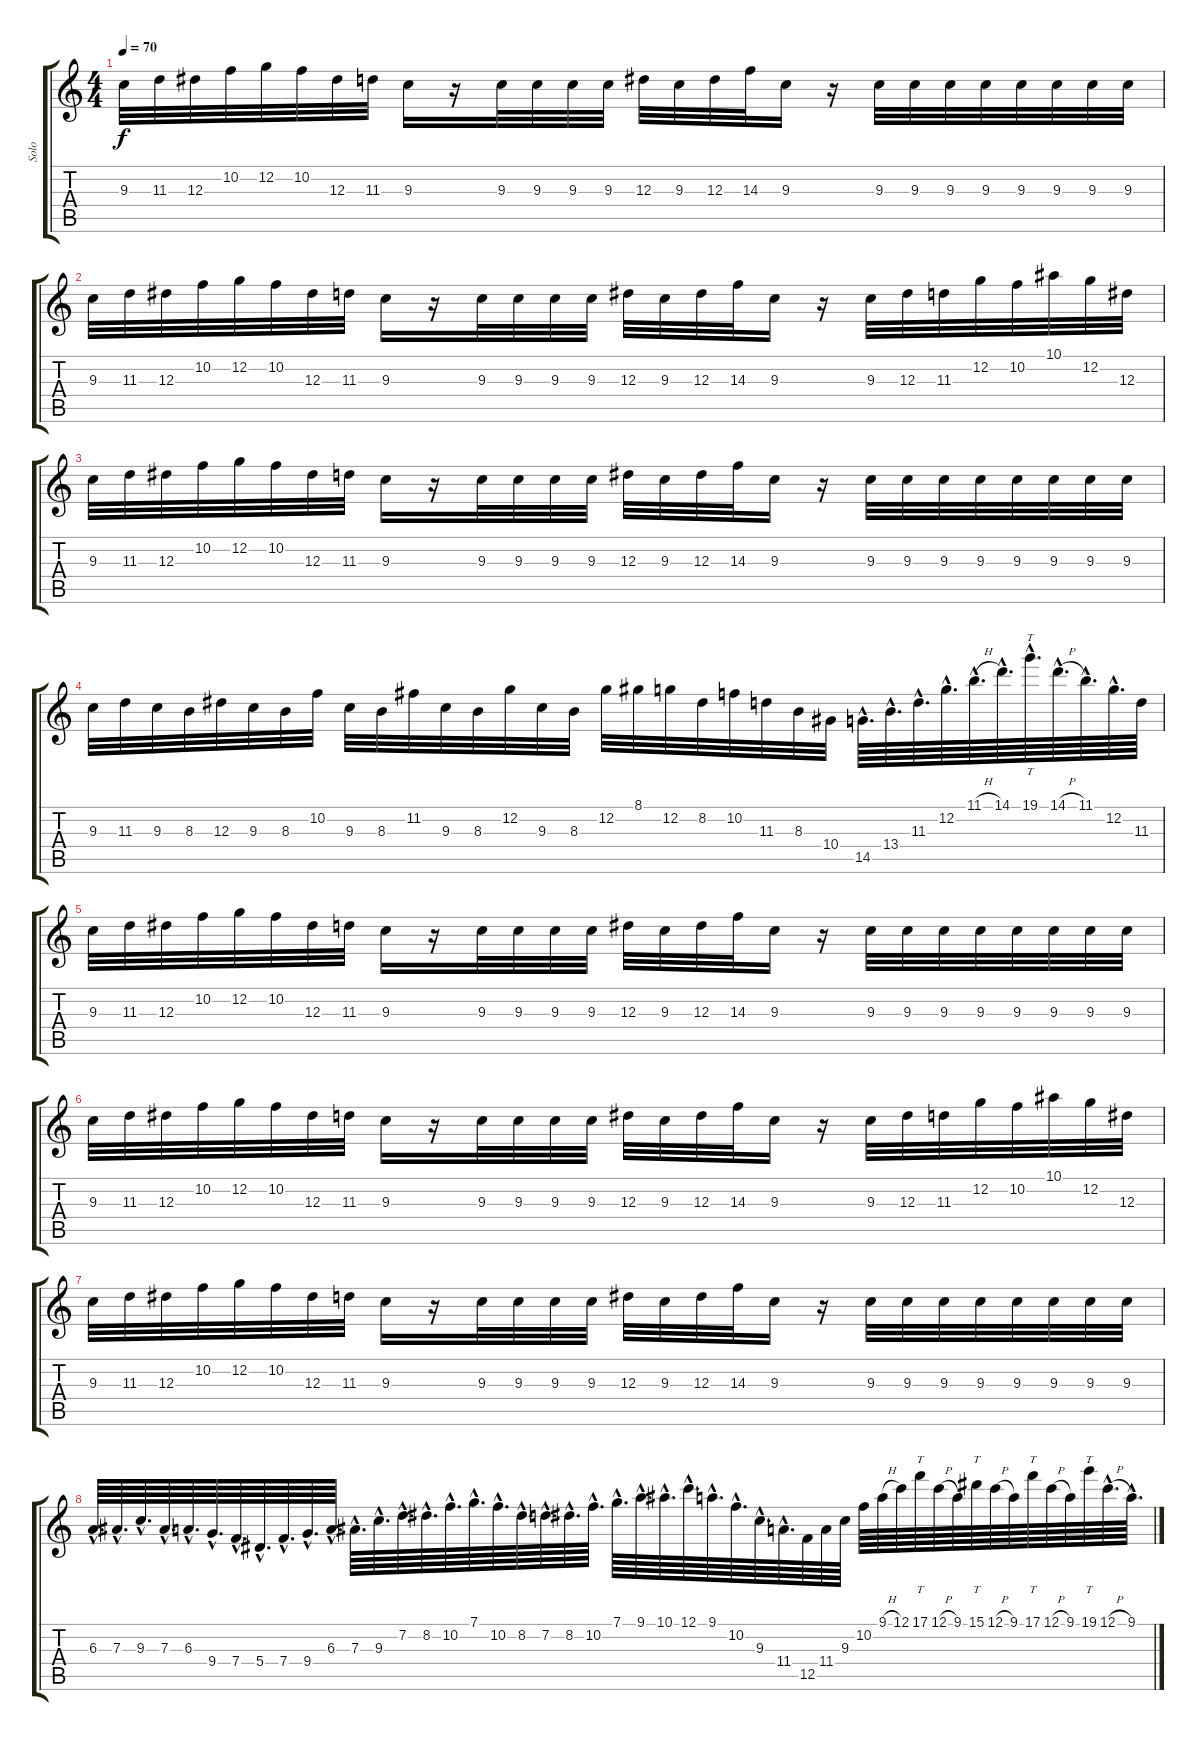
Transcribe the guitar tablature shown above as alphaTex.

\track ("Solo" "Solo") {instrument distortionguitar}
\staff {score tabs}
\tuning (C4 G3 Eb3 Bb2 F2 C2) {hide}
\ts (4 4)
\tempo 70
\clef g2
\ks c
9.3.32{dy f} 11.3.32 12.3.32 10.2.32 12.2.32 10.2.32 12.3.32 11.3.32 9.3.16 r.16 9.3.32 9.3.32 9.3.32 9.3.32 12.3.32 9.3.32 12.3.32 14.3.32 9.3.16 r.16 9.3.32 9.3.32 9.3.32 9.3.32 9.3.32 9.3.32 9.3.32 9.3.32 |
9.3.32 11.3.32 12.3.32 10.2.32 12.2.32 10.2.32 12.3.32 11.3.32 9.3.16 r.16 9.3.32 9.3.32 9.3.32 9.3.32 12.3.32 9.3.32 12.3.32 14.3.32 9.3.16 r.16 9.3.32 12.3.32 11.3.32 12.2.32 10.2.32 10.1.32 12.2.32 12.3.32 |
9.3.32 11.3.32 12.3.32 10.2.32 12.2.32 10.2.32 12.3.32 11.3.32 9.3.16 r.16 9.3.32 9.3.32 9.3.32 9.3.32 12.3.32 9.3.32 12.3.32 14.3.32 9.3.16 r.16 9.3.32 9.3.32 9.3.32 9.3.32 9.3.32 9.3.32 9.3.32 9.3.32 |
9.3.32 11.3.32 9.3.32 8.3.32 12.3.32 9.3.32 8.3.32 10.2.32 9.3.32 8.3.32 11.2.32 9.3.32 8.3.32 12.2.32 9.3.32 8.3.32 12.2.32 8.1.32 12.2.32 8.2.32 10.2.32 11.3.32 8.3.32 10.4.32 14.5{hac}.64{d} 13.4{hac}.64{d} 11.3{hac}.64{d} 12.2{hac}.64{d} 11.1{h hac}.64{d} 14.1{hac}.64{d} 19.1{hac}.64{tt d} 14.1{h hac}.64{d} 11.1{hac}.64{d} 12.2{hac}.64{d} 11.3.64 |
9.3.32 11.3.32 12.3.32 10.2.32 12.2.32 10.2.32 12.3.32 11.3.32 9.3.16 r.16 9.3.32 9.3.32 9.3.32 9.3.32 12.3.32 9.3.32 12.3.32 14.3.32 9.3.16 r.16 9.3.32 9.3.32 9.3.32 9.3.32 9.3.32 9.3.32 9.3.32 9.3.32 |
9.3.32 11.3.32 12.3.32 10.2.32 12.2.32 10.2.32 12.3.32 11.3.32 9.3.16 r.16 9.3.32 9.3.32 9.3.32 9.3.32 12.3.32 9.3.32 12.3.32 14.3.32 9.3.16 r.16 9.3.32 12.3.32 11.3.32 12.2.32 10.2.32 10.1.32 12.2.32 12.3.32 |
9.3.32 11.3.32 12.3.32 10.2.32 12.2.32 10.2.32 12.3.32 11.3.32 9.3.16 r.16 9.3.32 9.3.32 9.3.32 9.3.32 12.3.32 9.3.32 12.3.32 14.3.32 9.3.16 r.16 9.3.32 9.3.32 9.3.32 9.3.32 9.3.32 9.3.32 9.3.32 9.3.32 |
6.3{hac}.64{d} 7.3{hac}.64{d} 9.3{hac}.64{d} 7.3{hac}.64{d} 6.3{hac}.64{d} 9.4{hac}.64{d} 7.4{hac}.64{d} 5.4{hac}.64{d} 7.4{hac}.64{d} 9.4{hac}.64{d} 6.3{hac}.64{d} 7.3{hac}.64{d} 9.3{hac}.64{d} 7.2{hac}.64{d} 8.2{hac}.64{d} 10.2{hac}.64{d} 7.1{hac}.64{d} 10.2{hac}.64{d} 8.2{hac}.64{d} 7.2{hac}.64{d} 8.2{hac}.64{d} 10.2{hac}.64{d} 7.1{hac}.64{d} 9.1{hac}.64{d} 10.1{hac}.64{d} 12.1{hac}.64{d} 9.1{hac}.64{d} 10.2{hac}.64{d} 9.3{hac}.64{d} 11.4{hac}.64{d} 12.5.64 11.4.64 9.3.64 10.2.64 9.1{h}.64 12.1.64 17.1.64{tt} 12.1{h}.64 9.1.64 15.1.64{tt} 12.1{h}.64 9.1.64 17.1.64{tt} 12.1{h}.64 9.1.64 19.1.64{tt} 12.1{h hac}.64{d} 9.1{hac}.64{d}
